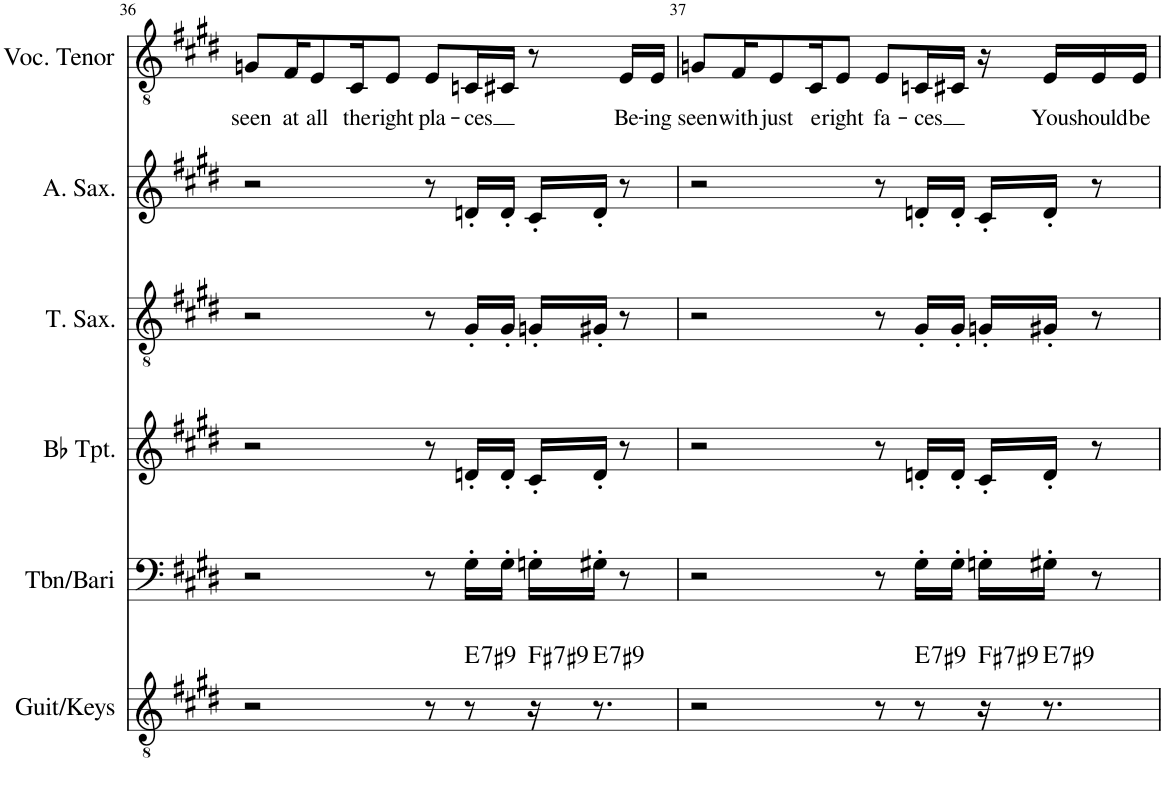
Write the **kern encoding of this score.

**kern	**harte	**kern	**kern	**kern	**kern	**kern	**text
*part6	*part6	*part5	*part4	*part3	*part2	*part1	*part1
*staff6	*	*staff5	*staff4	*staff3	*staff2	*staff1	*staff1
*I"Guit/Keys	*	*I"Tbn/Bari	*I"Bb Trumpet	*I"T. Sax.	*I"Alto Sax	*I"Voc. Tenor	*
*I'Guit/Keys	*	*I'Tbn/Bari	*I'Bb Tpt.	*I'T. Sax.	*I'A. Sax.	*I'Voc. Tenor	*
!!LO:PB:g=z
*clefGv2	*	*clefF4	*clefG2	*clefGv2	*clefG2	*clefGv2	*
*	*	*	*ITrd1c2	*ITrd8c14	*ITrd5c9	*	*
*k[f#c#g#d#]	*	*k[f#c#g#d#]	*k[f#c#g#d#]	*k[f#c#g#d#]	*k[f#c#g#d#]	*k[f#c#g#d#]	*
*M4/4	*	*M4/4	*M4/4	*M4/4	*M4/4	*M4/4	*
=36	=36	=36	=36	=36	=36	=36	=36
!	!	!	!	!	!	!	!LO:LY:b
2r	.	2r	2r	2r	2r	8Gn/L	seen
!	!	!	!	!	!	!	!LO:LY:b
.	.	.	.	.	.	16F#/K	at
!	!	!	!	!	!	!	!LO:LY:b
.	.	.	.	.	.	8E/	all
!	!	!	!	!	!	!	!LO:LY:b
.	.	.	.	.	.	16C#/K	the
!	!	!	!	!	!	!	!LO:LY:b
.	.	.	.	.	.	8E/J	right
!	!	!	!	!	!	!	!LO:LY:b
8r	.	8r	8r	8r	8r	8E/L	pla-
!	!LO:H:kt=7	!	!	!	!	!	!LO:LY:b
8r	E:7(#9)	16G#'\LL	16dn'/LL	16G#'/LL	16dn'/LL	16Cn/L	-ces
.	.	16G#'\JJ	16d'/JJ	16G#'/JJ	16d'/JJ	16C#X/JJ	.
!	!LO:H:kt=7	!	!	!	!	!	!
16r	F#:7(#9)	16Gn'\LL	16c#'/LL	16Gn'/LL	16c#'/LL	8r	.
!	!LO:H:kt=7	!	!	!	!	!	!
8.r	E:7(#9)	16G#X'\JJ	16d'/JJ	16G#X'/JJ	16d'/JJ	.	.
!	!	!	!	!	!	!	!LO:LY:b
.	.	8r	8r	8r	8r	16E/LL	Be-
!	!	!	!	!	!	!	!LO:LY:b
.	.	.	.	.	.	16E/JJ	-ing
=37	=37	=37	=37	=37	=37	=37	=37
!	!	!	!	!	!	!	!LO:LY:b
2r	.	2r	2r	2r	2r	8Gn/L	seen
!	!	!	!	!	!	!	!LO:LY:b
.	.	.	.	.	.	16F#/K	with
!	!	!	!	!	!	!	!LO:LY:b
.	.	.	.	.	.	8E/	just
!	!	!	!	!	!	!	!LO:LY:b
.	.	.	.	.	.	16C#/K	e
!	!	!	!	!	!	!	!LO:LY:b
.	.	.	.	.	.	8E/J	right
!	!	!	!	!	!	!	!LO:LY:b
8r	.	8r	8r	8r	8r	8E/L	fa-
!	!LO:H:kt=7	!	!	!	!	!	!LO:LY:b
8r	E:7(#9)	16G#'\LL	16dn'/LL	16G#'/LL	16dn'/LL	16Cn/L	-ces
.	.	16G#'\JJ	16d'/JJ	16G#'/JJ	16d'/JJ	16C#X/JJ	.
!	!LO:H:kt=7	!	!	!	!	!	!
16r	F#:7(#9)	16Gn'\LL	16c#'/LL	16Gn'/LL	16c#'/LL	16r	.
!	!LO:H:kt=7	!	!	!	!	!	!LO:LY:b
8.r	E:7(#9)	16G#X'\JJ	16d'/JJ	16G#X'/JJ	16d'/JJ	16E/LL	You
!	!	!	!	!	!	!	!LO:LY:b
.	.	8r	8r	8r	8r	16E/	should
!	!	!	!	!	!	!	!LO:LY:b
.	.	.	.	.	.	16E/JJ	be
=	=	=	=	=	=	=	=
*-	*-	*-	*-	*-	*-	*-	*-
